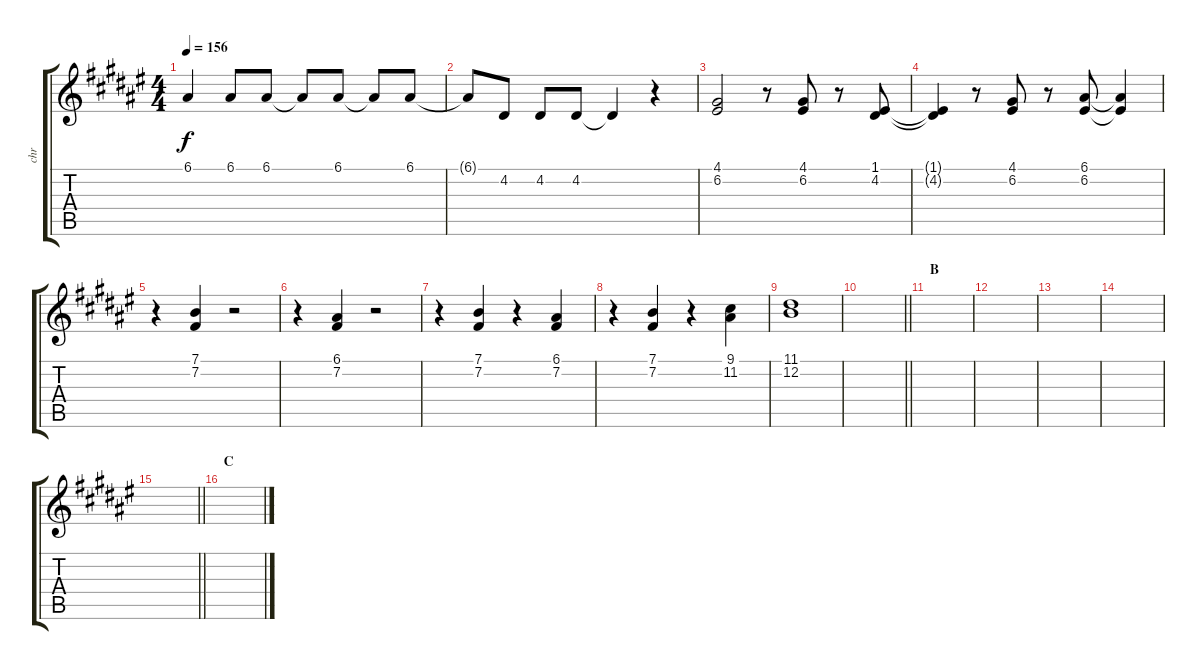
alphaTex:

\track ("chr" "chr") {instrument choiraahs}
\staff {score tabs}
\tuning (E4 B3 G3 D3 A2 E2) {hide}
\ts (4 4)
\tempo 156
\clef g2
\ks f#
6.1.4{dy f} 6.1.8 6.1.8 6.1{t}.8 6.1.8 6.1{t}.8 6.1.8 |
6.1{t}.8 4.2.8 4.2.8 4.2.8 4.2{t}.4 r.4 |
(4.1 6.2).2 r.8 (4.1 6.2).8 r.8 (1.1 4.2).8 |
(1.1{t} 4.2{t}).4 r.8 (4.1 6.2).8 r.8 (6.1 6.2).8 (6.1{t} 6.2{t}).4 |
r.4 (7.1 7.2).4 r.2 |
r.4 (6.1 7.2).4 r.2 |
r.4 (7.1 7.2).4 r.4 (6.1 7.2).4 |
r.4 (7.1 7.2).4 r.4 (9.1 11.2).4 |
(11.1 12.2).1 |
\barLineRight lightlight
|
\section ("" "B")
|
|
|
|
\barLineRight lightlight
|
\section ("" "C")
